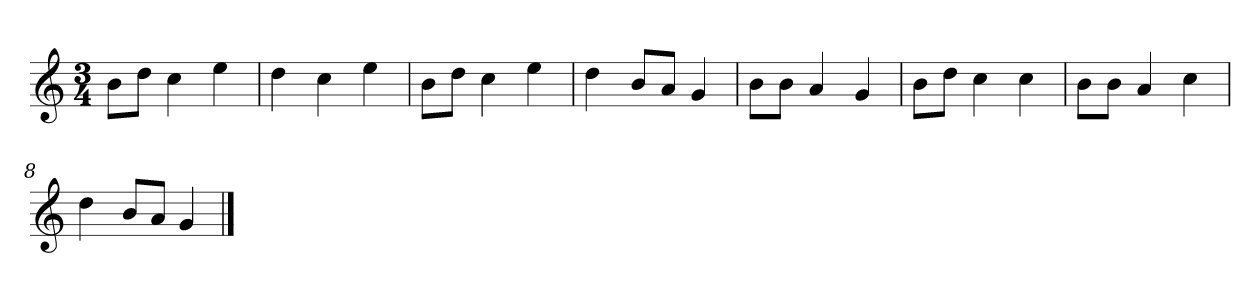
**kern
*part1
*staff1
*clefG2
*k[]
*M3/4
=
8b\L
8dd\J
4cc
4ee
=2
4dd
4cc
4ee
=3
8b\L
8dd\J
4cc
4ee
=4
4dd
8b/L
8a/J
4g
=5y
8b\L
8b\J
4a
4g
=6
8b\L
8dd\J
4cc
4cc
=7
8b\L
8b\J
4a
4cc
=8
4dd
8b/L
8a/J
4g
==
*-
